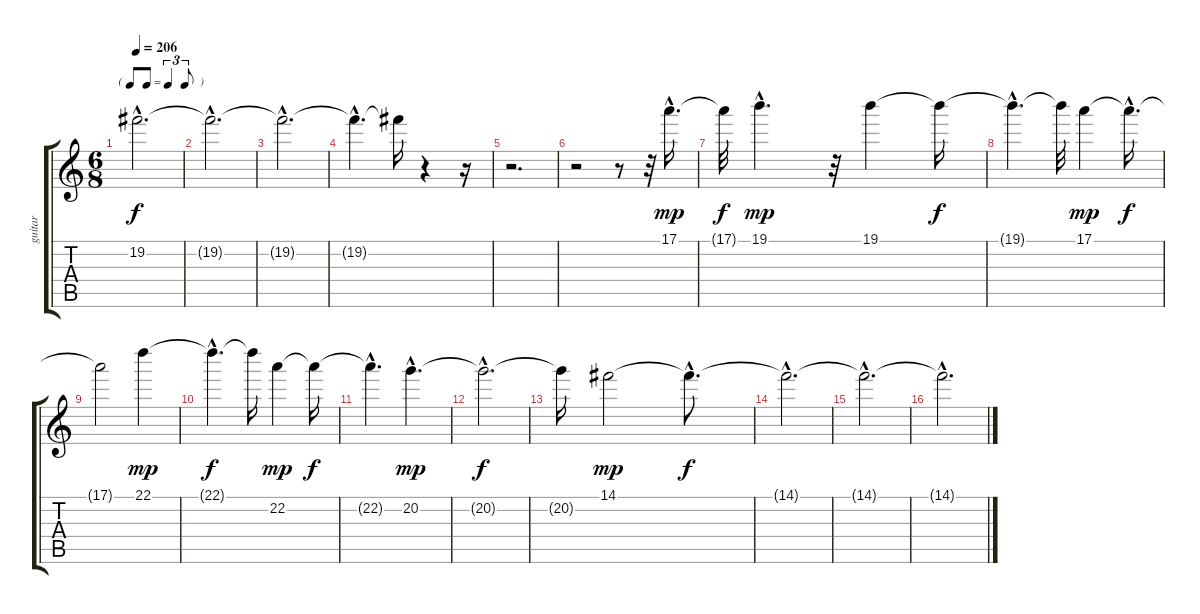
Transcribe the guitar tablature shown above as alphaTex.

\track ("guitar" "guitar") {instrument distortionguitar}
\staff {score tabs}
\tuning (E4 B3 G3 D3 A2 E2) {hide}
\ts (6 8)
\tf triplet8th
\tempo 206
\clef g2
\ks c
19.2{hac t}.2{d dy f} |
19.2{hac t}.2{d} |
19.2{hac t}.2{d} |
19.2{hac t}.4{d} 19.2{t}.16 r.4 r.16 |
r.2{d} |
r.2 r.8 r.32 17.1{hac}.16{d dy mp} |
17.1{t}.32{dy f} 19.1{hac}.4{d dy mp} r.32 19.1.4 19.1{t}.16{dy f} |
19.1{hac t}.4{d} 19.1{t}.32 17.1.4{dy mp} 17.1{hac t}.16{d dy f} |
17.1{t}.2 22.1.4{dy mp} |
22.1{hac t}.4{d dy f} 22.1{t}.16 22.2.4{dy mp} 22.2{t}.16{dy f} |
22.2{hac t}.4{d} 20.2{hac}.4{d dy mp} |
20.2{hac t}.2{d dy f} |
20.2{t}.16 14.1.2{dy mp} 14.1{hac t}.8{d dy f} |
14.1{hac t}.2{d} |
14.1{hac t}.2{d} |
14.1{hac t}.2{d}
